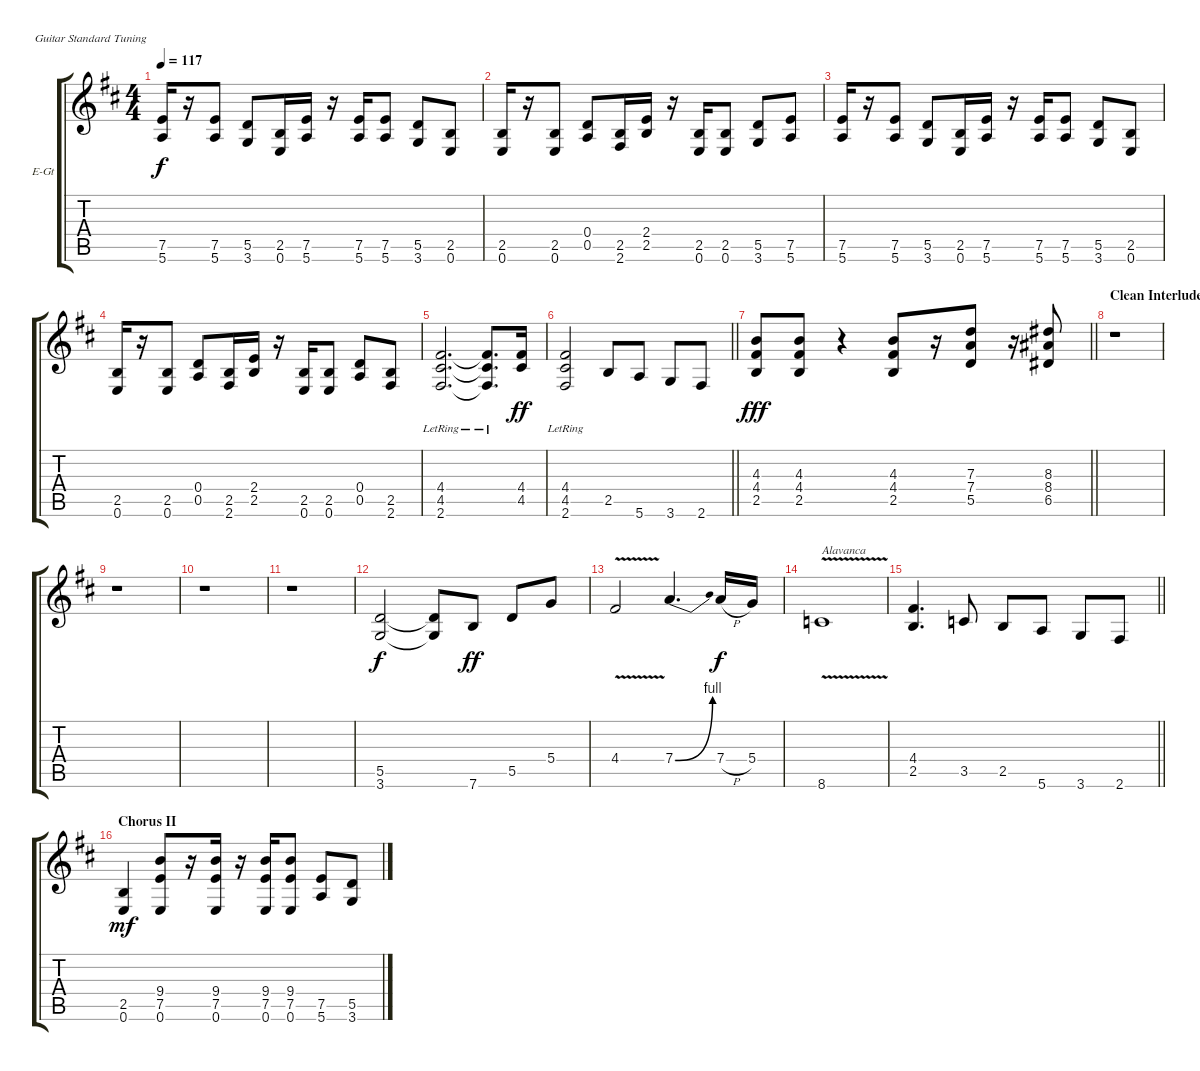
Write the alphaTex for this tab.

\bracketExtendMode groupsimilarinstruments
\firstSystemTrackNameOrientation horizontal
\otherSystemsTrackNameOrientation horizontal
\track ("Rhythm Guitar" "E-Gt") {instrument overdrivenguitar}
\staff {score tabs}
\tuning (E4 B3 G3 D3 A2 E2)
\ts (4 4)
\tempo 117
\clef g2
\ks d
(7.5 5.6).16{dy f} r.16 (7.5 5.6).8 (5.5 3.6).8 (2.5 0.6).16 (7.5 5.6).16 r.16 (7.5 5.6).16 (7.5 5.6).8 (5.5 3.6).8 (2.5 0.6).8 |
(2.5 0.6).16 r.16 (2.5 0.6).8 (0.4 0.5).8 (2.5 2.6).16 (2.4 2.5).16 r.16 (2.5 0.6).16 (2.5 0.6).8 (5.5 3.6).8 (7.5 5.6).8 |
(7.5 5.6).16 r.16 (7.5 5.6).8 (5.5 3.6).8 (2.5 0.6).16 (7.5 5.6).16 r.16 (7.5 5.6).16 (7.5 5.6).8 (5.5 3.6).8 (2.5 0.6).8 |
(2.5 0.6).16 r.16 (2.5 0.6).8 (0.4 0.5).8 (2.5 2.6).16 (2.4 2.5).16 r.16 (2.5 0.6).16 (2.5 0.6).8 (0.4 0.5).8 (2.5 2.6).8 |
(4.4 4.5{lr} 2.6{lr}).2{d} (4.4{t} 4.5{lr t} 2.6{lr t}).8{d} (4.4 4.5).16{dy ff} |
\barLineRight lightlight
(4.4{lr} 4.5{lr} 2.6{lr}).2 2.5.8 5.6.8 3.6.8 2.6.8 |
\barLineRight lightlight
(4.3 4.4 2.5).8{dy fff} (4.3 4.4 2.5).8 r.4 (4.3 4.4 2.5).8 r.16 (7.3 7.4 5.5).8 r.16 (8.3 8.4 6.5).8 |
\section ("" "Clean Interlude")
r.1 |
r.1 |
r.1 |
r.1 |
(5.5 3.6).2{dy f} (5.5{t} 3.6{t}).8 7.6.8{dy ff} 5.5.8 5.4.8 |
4.4{v}.2 7.4{be (bend 0 0 60 4)}.4{d} 7.4{h}.16{dy f} 5.4.16 |
8.6{v}.1{txt "Alavanca"} |
\barLineRight lightlight
(4.4 2.5).4{d} 3.5.8 2.5.8 5.6.8 3.6.8 2.6.8 |
\section ("" "Chorus II")
(2.5 0.6).4{dy mf} (9.4 7.5 0.6).8 r.16 (9.4 7.5 0.6).16 r.16 (9.4 7.5 0.6).16 (9.4 7.5 0.6).8 (7.5 5.6).8 (5.5 3.6).8
